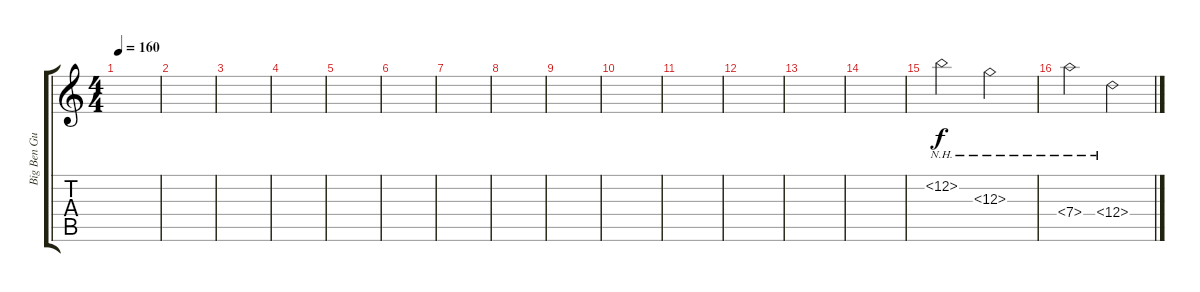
\track ("Big Ben Guitar" "Big Ben Gu") {instrument electricguitarjazz}
\staff {score tabs}
\tuning (E4 B3 G3 D3 A2 E2) {hide}
\ts (4 4)
\tempo 160
\clef g2
\ks c
|
|
|
|
|
|
|
|
|
|
|
|
|
|
12.2{nh}.2 12.3{nh}.2 |
7.4{nh}.2 12.4{nh}.2
